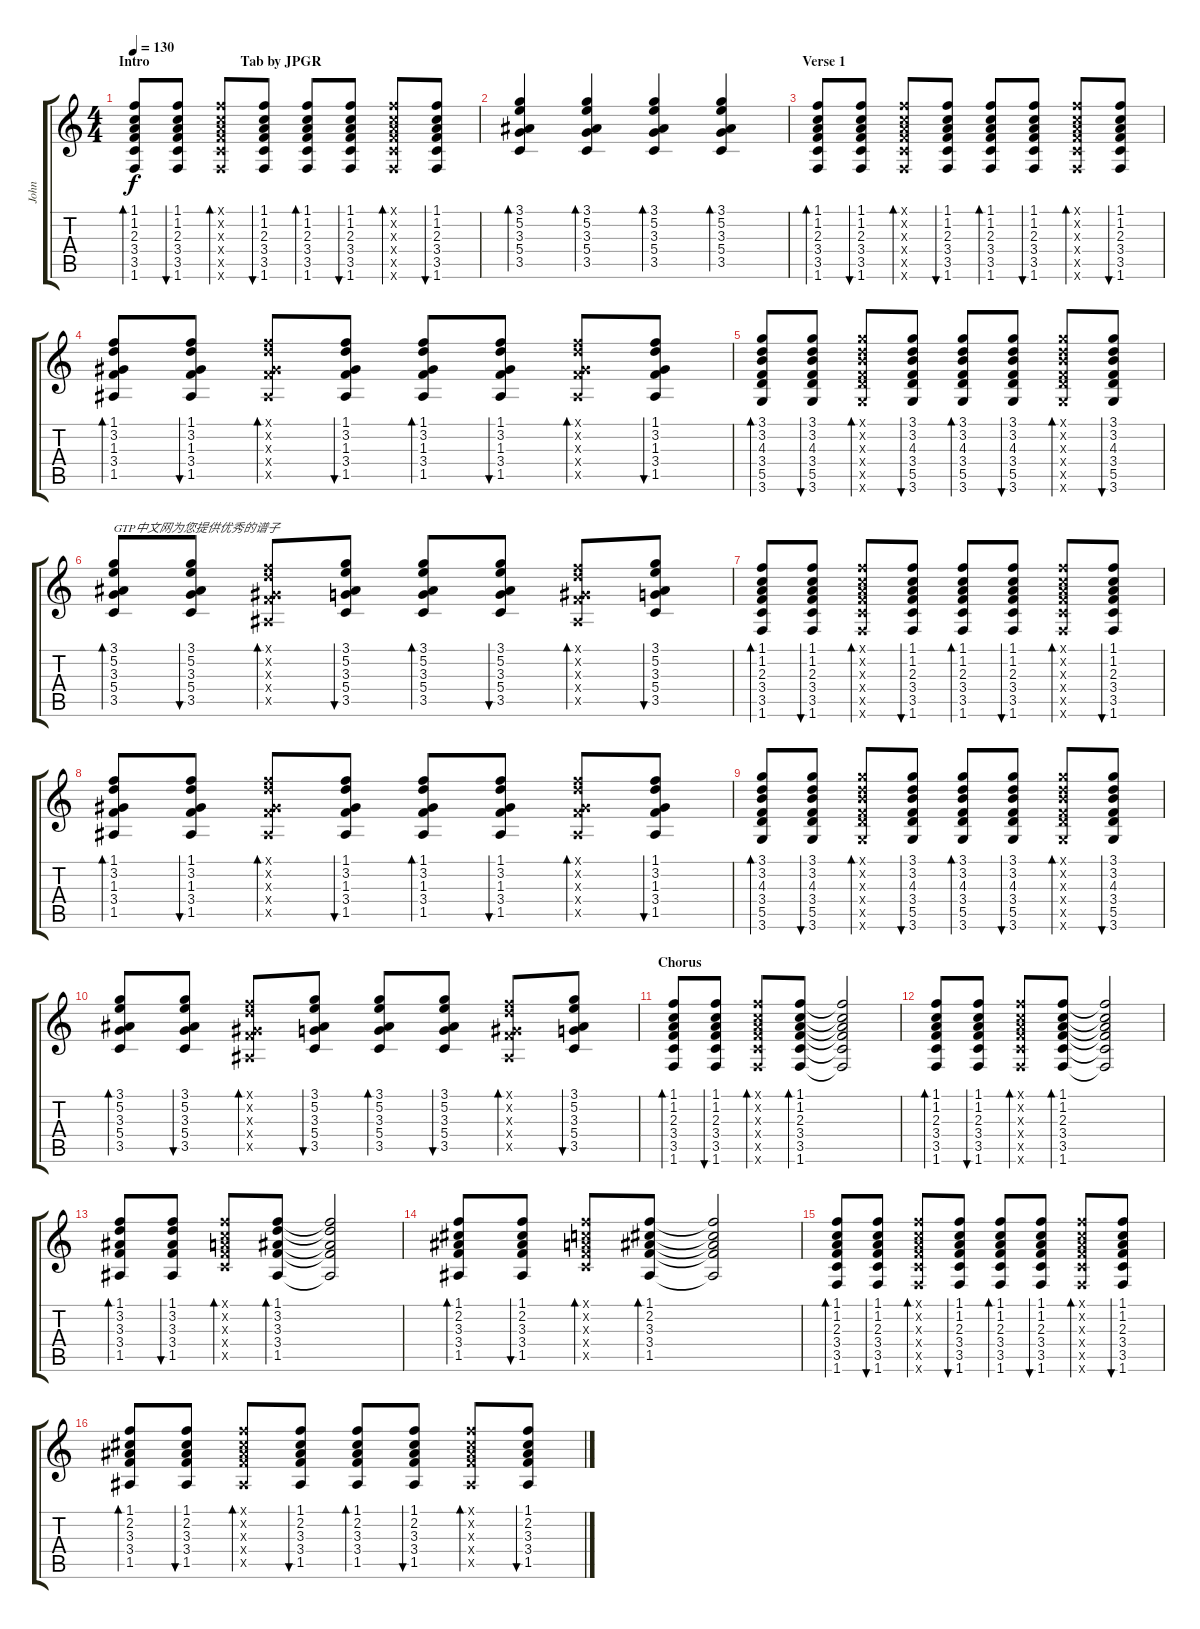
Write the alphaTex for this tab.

\track ("John" "John") {instrument electricguitarclean}
\staff {score tabs}
\tuning (E4 B3 G3 D3 A2 E2) {hide}
\ts (4 4)
\section ("" "Intro                          Tab by JPGR")
\tempo 130
\clef g2
\ks c
(1.1 1.2 2.3 3.4 3.5 1.6).8{bd 60 dy f instrument electricguitarclean} (1.1 1.2 2.3 3.4 3.5 1.6).8{bu 60} (1.1{x} 1.2{x} 2.3{x} 3.4{x} 3.5{x} 1.6{x}).8{bd 60} (1.1 1.2 2.3 3.4 3.5 1.6).8{bu 60} (1.1 1.2 2.3 3.4 3.5 1.6).8{bd 60} (1.1 1.2 2.3 3.4 3.5 1.6).8{bu 60} (1.1{x} 1.2{x} 2.3{x} 3.4{x} 3.5{x} 1.6{x}).8{bd 60} (1.1 1.2 2.3 3.4 3.5 1.6).8{bu 60} |
(3.1 5.2 3.3 5.4 3.5).4{bd 60} (3.1 5.2 3.3 5.4 3.5).4{bd 60} (3.1 5.2 3.3 5.4 3.5).4{bd 60} (3.1 5.2 3.3 5.4 3.5).4{bd 60} |
\section ("" "Verse 1")
(1.1 1.2 2.3 3.4 3.5 1.6).8{bd 60} (1.1 1.2 2.3 3.4 3.5 1.6).8{bu 60} (1.1{x} 1.2{x} 2.3{x} 3.4{x} 3.5{x} 1.6{x}).8{bd 60} (1.1 1.2 2.3 3.4 3.5 1.6).8{bu 60} (1.1 1.2 2.3 3.4 3.5 1.6).8{bd 60} (1.1 1.2 2.3 3.4 3.5 1.6).8{bu 60} (1.1{x} 1.2{x} 2.3{x} 3.4{x} 3.5{x} 1.6{x}).8{bd 60} (1.1 1.2 2.3 3.4 3.5 1.6).8{bu 60} |
(1.1 3.2 1.3 3.4 1.5).8{bd 60} (1.1 3.2 1.3 3.4 1.5).8{bu 60} (1.1{x} 3.2{x} 1.3{x} 3.4{x} 1.5{x}).8{bd 60} (1.1 3.2 1.3 3.4 1.5).8{bu 60} (1.1 3.2 1.3 3.4 1.5).8{bd 60} (1.1 3.2 1.3 3.4 1.5).8{bu 60} (1.1{x} 3.2{x} 1.3{x} 3.4{x} 1.5{x}).8{bd 60} (1.1 3.2 1.3 3.4 1.5).8{bu 60} |
(3.1 3.2 4.3 3.4 5.5 3.6).8{bd 60} (3.1 3.2 4.3 3.4 5.5 3.6).8{bu 60} (3.1{x} 3.2{x} 4.3{x} 3.4{x} 5.5{x} 3.6{x}).8{bd 60} (3.1 3.2 4.3 3.4 5.5 3.6).8{bu 60} (3.1 3.2 4.3 3.4 5.5 3.6).8{bd 60} (3.1 3.2 4.3 3.4 5.5 3.6).8{bu 60} (3.1{x} 3.2{x} 4.3{x} 3.4{x} 5.5{x} 3.6{x}).8{bd 60} (3.1 3.2 4.3 3.4 5.5 3.6).8{bu 60} |
(3.1 5.2 3.3 5.4 3.5).8{bd 60 txt "GTP中文网为您提供优秀的谱子"} (3.1 5.2 3.3 5.4 3.5).8{bu 60} (1.1{x} 3.2{x} 1.3{x} 3.4{x} 1.5{x}).8{bd 60} (3.1 5.2 3.3 5.4 3.5).8{bu 60} (3.1 5.2 3.3 5.4 3.5).8{bd 60} (3.1 5.2 3.3 5.4 3.5).8{bu 60} (1.1{x} 3.2{x} 1.3{x} 3.4{x} 1.5{x}).8{bd 60} (3.1 5.2 3.3 5.4 3.5).8{bu 60} |
(1.1 1.2 2.3 3.4 3.5 1.6).8{bd 60} (1.1 1.2 2.3 3.4 3.5 1.6).8{bu 60} (1.1{x} 1.2{x} 2.3{x} 3.4{x} 3.5{x} 1.6{x}).8{bd 60} (1.1 1.2 2.3 3.4 3.5 1.6).8{bu 60} (1.1 1.2 2.3 3.4 3.5 1.6).8{bd 60} (1.1 1.2 2.3 3.4 3.5 1.6).8{bu 60} (1.1{x} 1.2{x} 2.3{x} 3.4{x} 3.5{x} 1.6{x}).8{bd 60} (1.1 1.2 2.3 3.4 3.5 1.6).8{bu 60} |
(1.1 3.2 1.3 3.4 1.5).8{bd 60} (1.1 3.2 1.3 3.4 1.5).8{bu 60} (1.1{x} 3.2{x} 1.3{x} 3.4{x} 1.5{x}).8{bd 60} (1.1 3.2 1.3 3.4 1.5).8{bu 60} (1.1 3.2 1.3 3.4 1.5).8{bd 60} (1.1 3.2 1.3 3.4 1.5).8{bu 60} (1.1{x} 3.2{x} 1.3{x} 3.4{x} 1.5{x}).8{bd 60} (1.1 3.2 1.3 3.4 1.5).8{bu 60} |
(3.1 3.2 4.3 3.4 5.5 3.6).8{bd 60} (3.1 3.2 4.3 3.4 5.5 3.6).8{bu 60} (3.1{x} 3.2{x} 4.3{x} 3.4{x} 5.5{x} 3.6{x}).8{bd 60} (3.1 3.2 4.3 3.4 5.5 3.6).8{bu 60} (3.1 3.2 4.3 3.4 5.5 3.6).8{bd 60} (3.1 3.2 4.3 3.4 5.5 3.6).8{bu 60} (3.1{x} 3.2{x} 4.3{x} 3.4{x} 5.5{x} 3.6{x}).8{bd 60} (3.1 3.2 4.3 3.4 5.5 3.6).8{bu 60} |
(3.1 5.2 3.3 5.4 3.5).8{bd 60} (3.1 5.2 3.3 5.4 3.5).8{bu 60} (1.1{x} 3.2{x} 1.3{x} 3.4{x} 1.5{x}).8{bd 60} (3.1 5.2 3.3 5.4 3.5).8{bu 60} (3.1 5.2 3.3 5.4 3.5).8{bd 60} (3.1 5.2 3.3 5.4 3.5).8{bu 60} (1.1{x} 3.2{x} 1.3{x} 3.4{x} 1.5{x}).8{bd 60} (3.1 5.2 3.3 5.4 3.5).8{bu 60} |
\section ("" "Chorus")
(1.1 1.2 2.3 3.4 3.5 1.6).8{bd 60} (1.1 1.2 2.3 3.4 3.5 1.6).8{bu 60} (1.1{x} 1.2{x} 2.3{x} 3.4{x} 3.5{x} 1.6{x}).8{bd 60} (1.1 1.2 2.3 3.4 3.5 1.6).8{bd 60} (1.1{t} 1.2{t} 2.3{t} 3.4{t} 3.5{t} 1.6{t}).2 |
(1.1 1.2 2.3 3.4 3.5 1.6).8{bd 60} (1.1 1.2 2.3 3.4 3.5 1.6).8{bu 60} (1.1{x} 1.2{x} 2.3{x} 3.4{x} 3.5{x} 1.6{x}).8{bd 60} (1.1 1.2 2.3 3.4 3.5 1.6).8{bd 60} (1.1{t} 1.2{t} 2.3{t} 3.4{t} 3.5{t} 1.6{t}).2 |
(1.1 3.2 3.3 3.4 1.5).8{bd 60} (1.1 3.2 3.3 3.4 1.5).8{bu 60} (1.1{x} 1.2{x} 2.3{x} 3.4{x} 3.5{x}).8{bd 60} (1.1 3.2 3.3 3.4 1.5).8{bd 60} (1.1{t} 3.2{t} 3.3{t} 3.4{t} 1.5{t}).2 |
(1.1 2.2 3.3 3.4 1.5).8{bd 60} (1.1 2.2 3.3 3.4 1.5).8{bu 60} (1.1{x} 1.2{x} 2.3{x} 3.4{x} 3.5{x}).8{bd 60} (1.1 2.2 3.3 3.4 1.5).8{bd 60} (1.1{t} 2.2{t} 3.3{t} 3.4{t} 1.5{t}).2 |
(1.1 1.2 2.3 3.4 3.5 1.6).8{bd 60} (1.1 1.2 2.3 3.4 3.5 1.6).8{bu 60} (1.1{x} 1.2{x} 2.3{x} 3.4{x} 3.5{x} 1.6{x}).8{bd 60} (1.1 1.2 2.3 3.4 3.5 1.6).8{bu 60} (1.1 1.2 2.3 3.4 3.5 1.6).8{bd 60} (1.1 1.2 2.3 3.4 3.5 1.6).8{bu 60} (1.1{x} 1.2{x} 2.3{x} 3.4{x} 3.5{x} 1.6{x}).8{bd 60} (1.1 1.2 2.3 3.4 3.5 1.6).8{bu 60} |
(1.1 2.2 3.3 3.4 1.5).8{bd 60} (1.1 2.2 3.3 3.4 1.5).8{bu 60} (1.1{x} 2.2{x} 3.3{x} 3.4{x} 1.5{x}).8{bd 60} (1.1 2.2 3.3 3.4 1.5).8{bu 60} (1.1 2.2 3.3 3.4 1.5).8{bd 60} (1.1 2.2 3.3 3.4 1.5).8{bu 60} (1.1{x} 2.2{x} 3.3{x} 3.4{x} 1.5{x}).8{bd 60} (1.1 2.2 3.3 3.4 1.5).8{bu 60}
